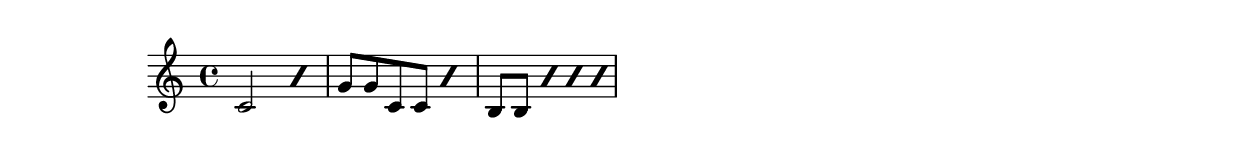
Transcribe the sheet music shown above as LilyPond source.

#(ly:set-option 'old-relative)
\version "1.9.1"
\header {
texidoc = "Beat repeats are supported."
}

\score { \notes \relative c'
	 \context Voice { \time 4/4
   \repeat "percent" 2 { c2 }

   % the chairman dances
   \repeat "percent" 2 { g'8 g c, c  }   
   \repeat "percent" 4 { b8 b8  }
  }
	 \paper { raggedright = ##t }
}
